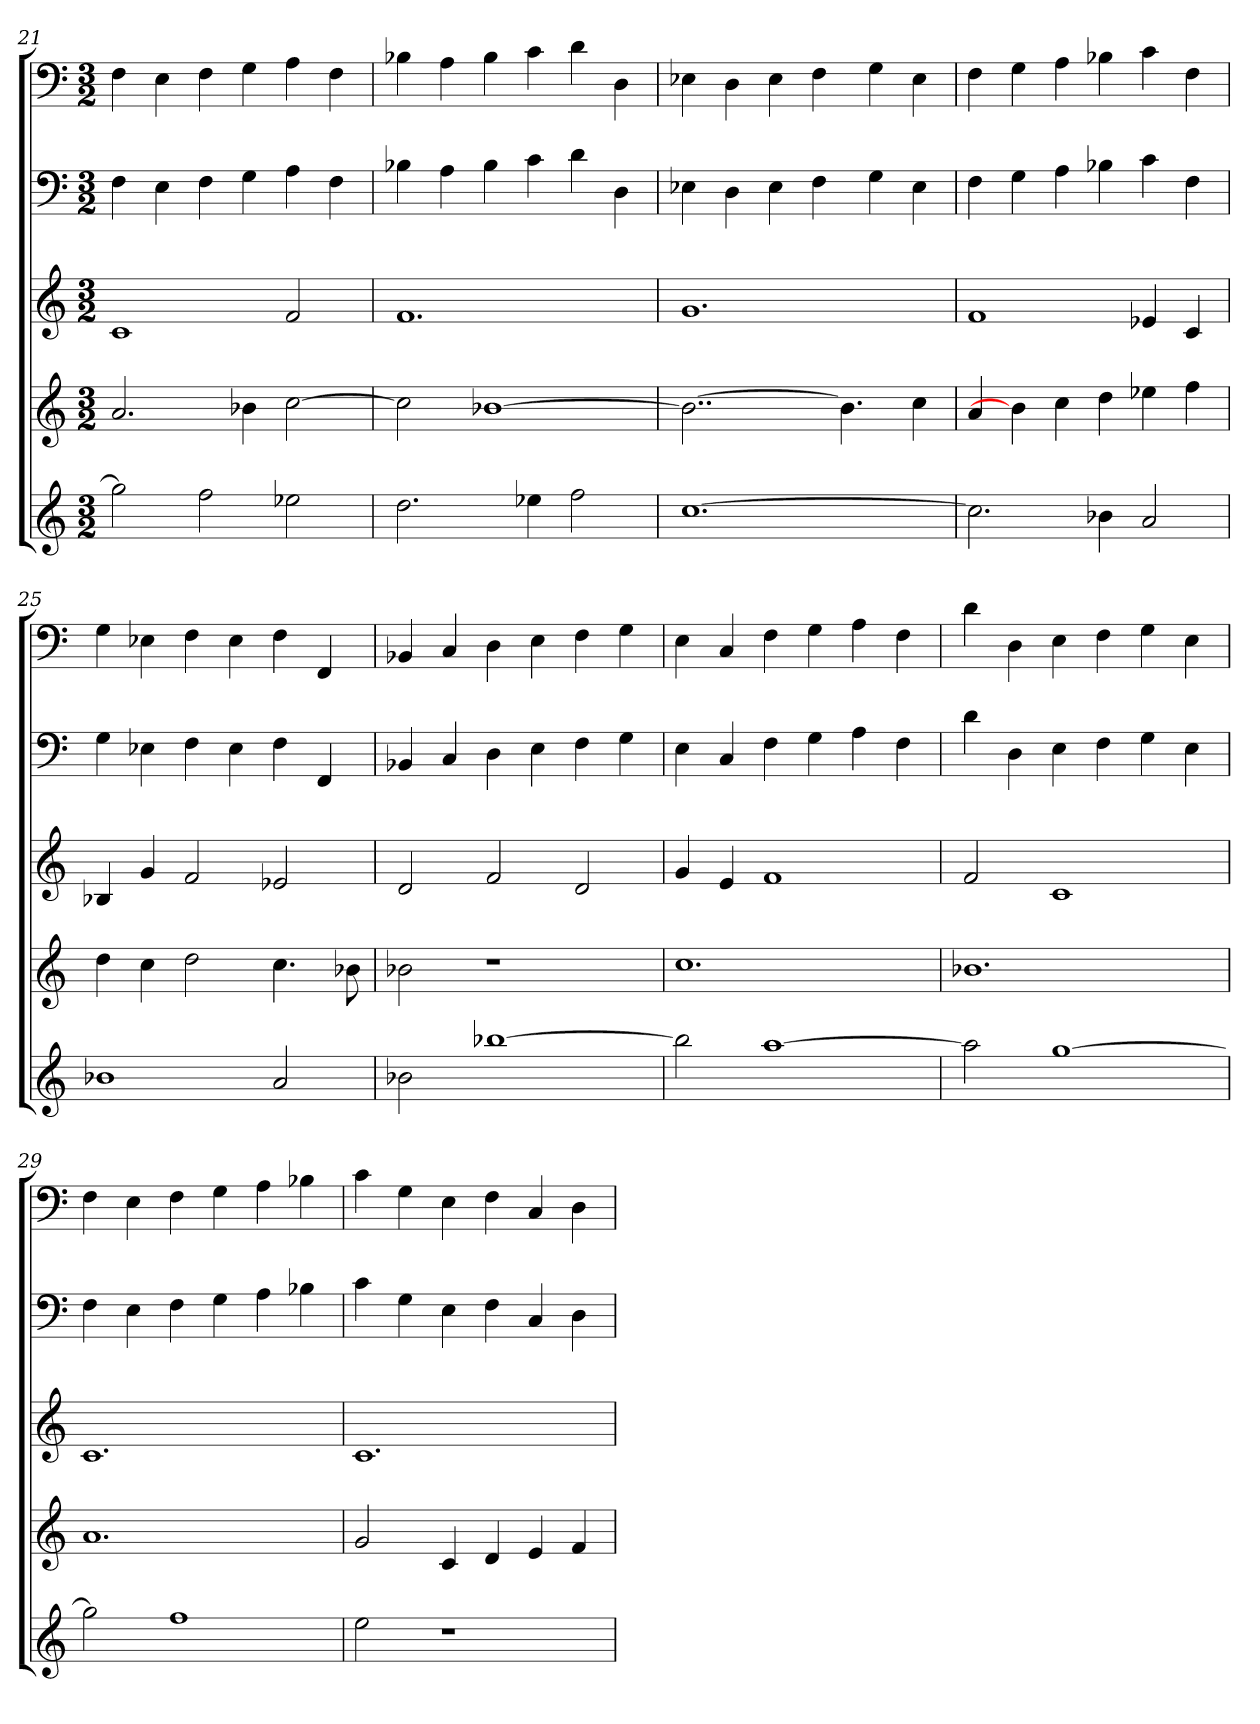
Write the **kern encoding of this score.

**kern	**kern	**kern	**kern	**kern
*part5	*part4	*part3	*part2	*part1
*staff5	*staff4	*staff3	*staff2	*staff1
*k[]	*k[]	*k[]	*k[]	*k[]
*C:	*C:	*C:	*C:	*C:
*M3/2	*M3/2	*M3/2	*M3/2	*M3/2
=21	=21	=21	=21	=21
2gg]	2.a	1c	4F	4F
.	.	.	4E	4E
2ff	.	.	4F	4F
.	4b-X	.	4G	4G
2ee-X	[2cc	2f	4A	4A
.	.	.	4F	4F
=22	=22	=22	=22	=22
2.dd	2cc]	1.f	4B-X	4B-X
.	.	.	4A	4A
.	[1b-X	.	4B-	4B-
4ee-X	.	.	4c	4c
2ff	.	.	4d	4d
.	.	.	4D	4D
=23	=23	=23	=23	=23
[1.cc	2..b-_	1.g	4E-X	4E-X
.	.	.	4D	4D
.	.	.	4E-	4E-
.	.	.	4F	4F
.	4.b-]	.	.	.
.	.	.	4G	4G
.	4cc	.	4E-	4E-
=24	=24	=24	=24	=24
2.cc]	4a	1f	4F	4F
.	4b-]	.	4G	4G
.	4cc	.	4A	4A
4b-X	4dd	.	4B-X	4B-X
2a	4ee-X	4e-X	4c	4c
.	4ff	4c	4F	4F
=25	=25	=25	=25	=25
1b-X	4dd	4B-X	4G	4G
.	4cc	4g	4E-X	4E-X
.	2dd	2f	4F	4F
.	.	.	4E-	4E-
2a	4.cc	2e-X	4F	4F
.	.	.	4FF	4FF
.	8b-X	.	.	.
=26	=26	=26	=26	=26
2b-X	2b-X	2d	4BB-X	4BB-X
.	.	.	4C	4C
[1bb-X	1r	2f	4D	4D
.	.	.	4E	4E
.	.	2d	4F	4F
.	.	.	4G	4G
=27	=27	=27	=27	=27
2bb-]	1.cc	4g	4E	4E
.	.	4e	4C	4C
[1aa	.	1f	4F	4F
.	.	.	4G	4G
.	.	.	4A	4A
.	.	.	4F	4F
=28	=28	=28	=28	=28
2aa]	1.b-X	2f	4d	4d
.	.	.	4D	4D
[1gg	.	1c	4E	4E
.	.	.	4F	4F
.	.	.	4G	4G
.	.	.	4E	4E
=29	=29	=29	=29	=29
2gg]	1.a	1.c	4F	4F
.	.	.	4E	4E
1ff	.	.	4F	4F
.	.	.	4G	4G
.	.	.	4A	4A
.	.	.	4B-X	4B-X
=30	=30	=30	=30	=30
2ee	2g	1.c	4c	4c
.	.	.	4G	4G
1r	4c	.	4E	4E
.	4d	.	4F	4F
.	4e	.	4C	4C
.	4f	.	4D	4D
=	=	=	=	=
*-	*-	*-	*-	*-
